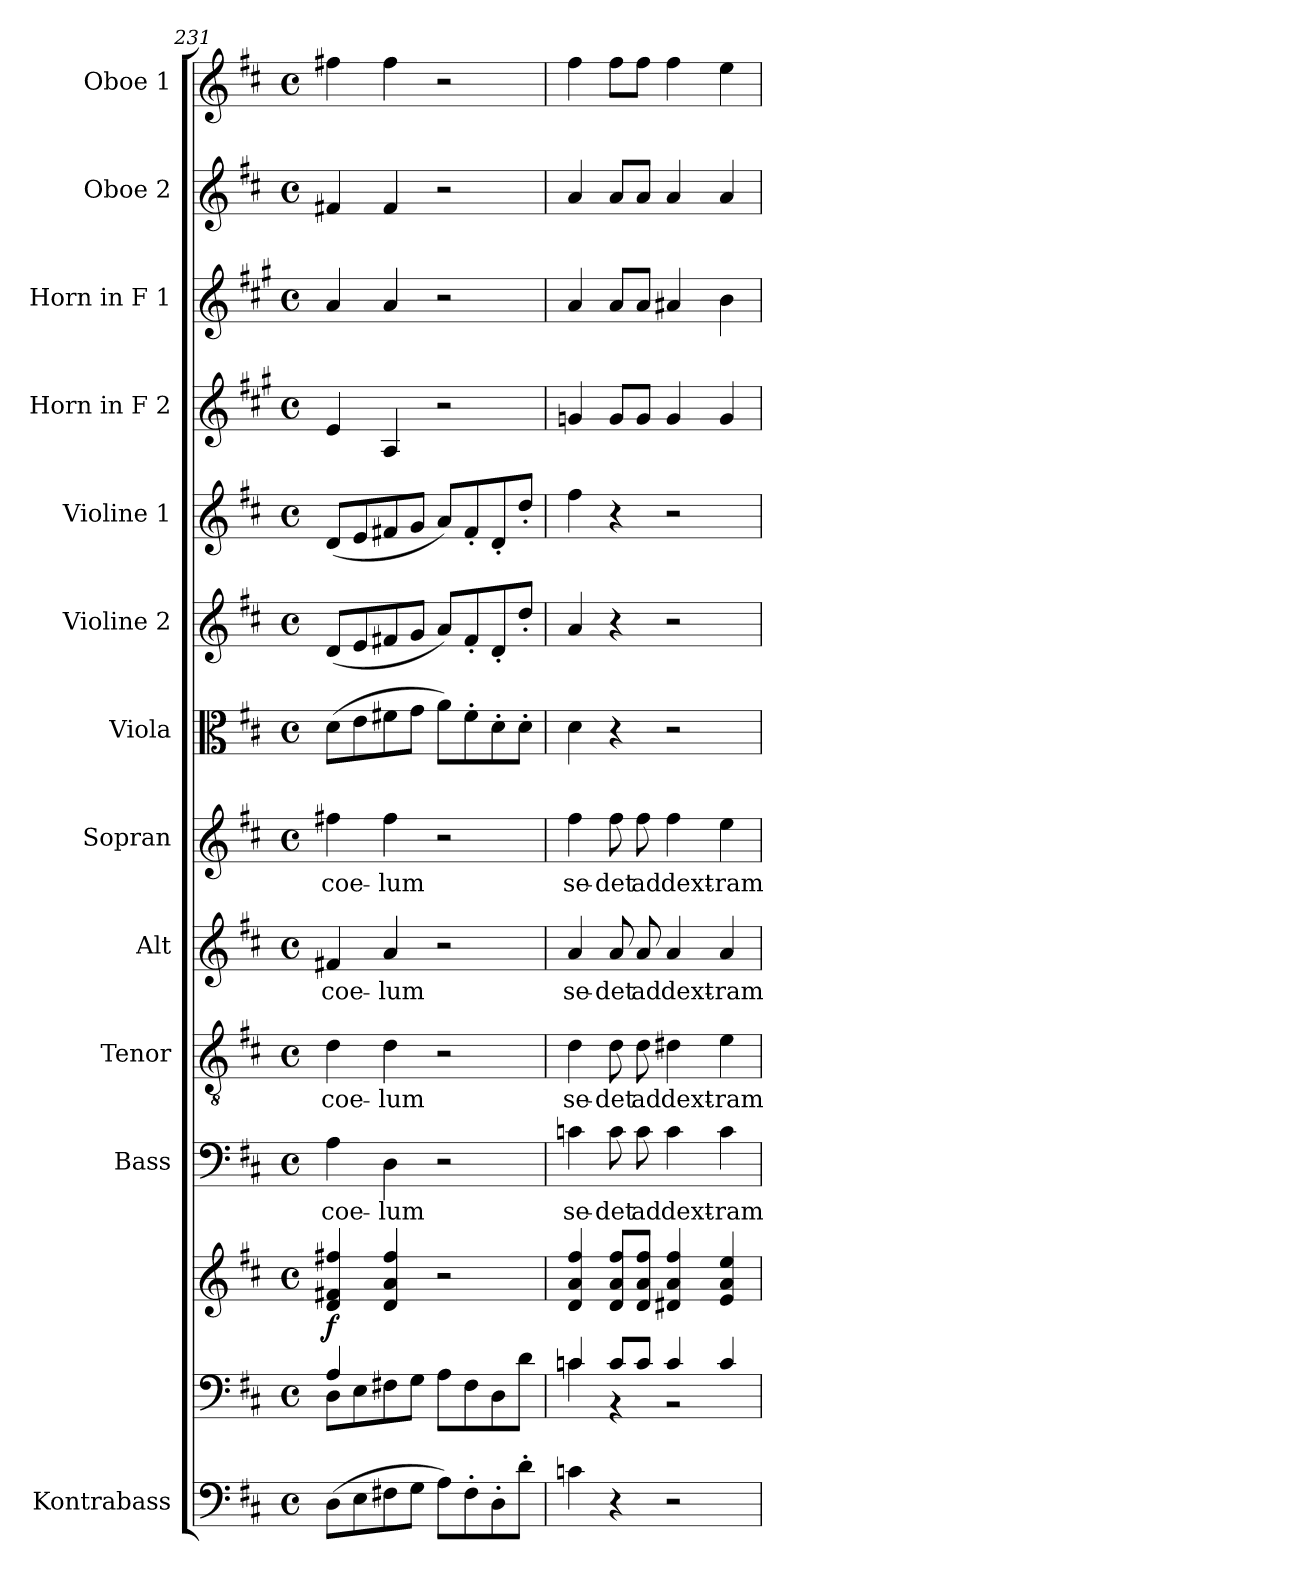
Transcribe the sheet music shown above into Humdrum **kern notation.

**kern	**kern	**kern	**dynam	**kern	**text	**kern	**text	**kern	**text	**kern	**text	**kern	**kern	**kern	**kern	**kern	**kern	**kern
*part13	*part12	*part12	*part12	*part11	*part11	*part10	*part10	*part9	*part9	*part8	*part8	*part7	*part6	*part5	*part4	*part3	*part2	*part1
*staff14	*staff13	*staff12	*staff12/13	*staff11	*staff11	*staff10	*staff10	*staff9	*staff9	*staff8	*staff8	*staff7	*staff6	*staff5	*staff4	*staff3	*staff2	*staff1
*I"Kontrabass	*	*	*	*I"Bass	*	*I"Tenor	*	*I"Alt	*	*I"Sopran	*	*I"Viola	*I"Violine 2	*I"Violine 1	*I"Horn in F 2	*I"Horn in F 1	*I"Oboe 2	*I"Oboe 1
*I'Kb.	*	*	*	*I'B.	*	*I'T.	*	*I'A.	*	*I'S.	*	*I'Vla.	*I'Vl. 2	*I'Vl. 1	*	*	*I'Ob. 2	*I'Ob. 1
*clefF4	*clefF4	*clefG2	*	*clefF4	*	*clefGv2	*	*clefG2	*	*clefG2	*	*clefC3	*clefG2	*clefG2	*clefG2	*clefG2	*clefG2	*clefG2
*ITrd7c12	*	*	*	*	*	*	*	*	*	*	*	*	*	*	*ITrd4c7	*ITrd4c7	*	*
*k[f#c#]	*k[f#c#]	*k[f#c#]	*	*k[f#c#]	*	*k[f#c#]	*	*k[f#c#]	*	*k[f#c#]	*	*k[f#c#]	*k[f#c#]	*k[f#c#]	*k[f#c#]	*k[f#c#]	*k[f#c#]	*k[f#c#]
*D:	*D:	*D:	*	*D:	*	*D:	*	*D:	*	*D:	*	*D:	*D:	*D:	*D:	*D:	*D:	*D:
*M4/4	*M4/4	*M4/4	*	*M4/4	*	*M4/4	*	*M4/4	*	*M4/4	*	*M4/4	*M4/4	*M4/4	*M4/4	*M4/4	*M4/4	*M4/4
*met(c)	*met(c)	*met(c)	*	*met(c)	*	*met(c)	*	*met(c)	*	*met(c)	*	*met(c)	*met(c)	*met(c)	*met(c)	*met(c)	*met(c)	*met(c)
=231	=231	=231	=231	=231	=231	=231	=231	=231	=231	=231	=231	=231	=231	=231	=231	=231	=231	=231
*	*^	*	*	*	*	*	*	*	*	*	*	*	*	*	*	*	*	*
!	!	!	!	!LO:DY:b	!	!LO:LY:b	!	!LO:LY:b	!	!LO:LY:b	!	!LO:LY:b	!	!	!	!	!	!	!
(>8DD\L	4A!/	8D\L	4d!/ 4f#X!/ 4ff#X!/	f	4A\	coe-	4d\	coe-	4f#X/	coe-	4ff#X\	coe-	(>8d\L	(<8d/L	(<8d/L	4A/	4d/	4f#X/	4ff#X\
8EE\	.	8E\	.	.	.	.	.	.	.	.	.	.	8e\	8e/	8e/	.	.	.	.
!	!	!	!	!	!	!LO:LY:b	!	!LO:LY:b	!	!LO:LY:b	!	!LO:LY:b	!	!	!	!	!	!	!
8FF#X\	4ryy	8F#X\	4d!/ 4a!/ 4ff#!/	.	4D\	-lum	4d\	-lum	4a/	-lum	4ff#\	-lum	8f#X\	8f#X/	8f#X/	4D/	4d/	4f#/	4ff#\
8GG\J	.	8G\J	.	.	.	.	.	.	.	.	.	.	8g\J	8g/J	8g/J	.	.	.	.
8AA\L)	2ryy	8A\L	2r	.	2r	.	2r	.	2r	.	2r	.	8a\L)	8a/L)	8a/L)	2r	2r	2r	2r
8FF#'>\	.	8F#\	.	.	.	.	.	.	.	.	.	.	8f#'>\	8f#'</	8f#'</	.	.	.	.
8DD'>\	.	8D\	.	.	.	.	.	.	.	.	.	.	8d'>\	8d'</	8d'</	.	.	.	.
8D'>\J	.	8d\J	.	.	.	.	.	.	.	.	.	.	8d'>\J	8dd'</J	8dd'</J	.	.	.	.
!!LO:PB:g=z
=232	=232	=232	=232	=232	=232	=232	=232	=232	=232	=232	=232	=232	=232	=232	=232	=232	=232	=232	=232
!	!	!	!	!	!	!LO:LY:b	!	!LO:LY:b	!	!LO:LY:b	!	!LO:LY:b	!	!	!	!	!	!	!
4Cn\	4c!/	4cn\	4d!/ 4a!/ 4ff#!/	.	4cn\	se-	4d\	se-	4a/	se-	4ff#\	se-	4d\	4a/	4ff#\	4cn/	4d/	4a/	4ff#\
!	!	!	!	!	!	!LO:LY:b	!	!LO:LY:b	!	!LO:LY:b	!	!LO:LY:b	!	!	!	!	!	!	!
4r	8c!/L	4r	8d!/ 8a!/ 8ff#!/L	.	8c\	-det	8d\	-det	8a/	-det	8ff#\	-det	4r	4r	4r	8c/L	8d/L	8a/L	8ff#\L
!	!	!	!	!	!	!LO:LY:b	!	!LO:LY:b	!	!LO:LY:b	!	!LO:LY:b	!	!	!	!	!	!	!
.	8c!/J	.	8d!/ 8a!/ 8ff#!/J	.	8c\	ad	8d\	ad	8a/	ad	8ff#\	ad	.	.	.	8c/J	8d/J	8a/J	8ff#\J
!	!	!	!	!	!	!LO:LY:b	!	!LO:LY:b	!	!LO:LY:b	!	!LO:LY:b	!	!	!	!	!	!	!
2r	4c!/	2r	4d#X!/ 4a!/ 4ff#!/	.	4c\	dext-	4d#X\	dext-	4a/	dext-	4ff#\	dext-	2r	2r	2r	4c/	4d#X/	4a/	4ff#\
!	!	!	!	!	!	!LO:LY:b	!	!LO:LY:b	!	!LO:LY:b	!	!LO:LY:b	!	!	!	!	!	!	!
.	4c!/	.	4e!/ 4a!/ 4ee!/	.	4c\	-ram	4e\	-ram	4a/	-ram	4ee\	-ram	.	.	.	4c/	4e\	4a/	4ee\
*	*v	*v	*	*	*	*	*	*	*	*	*	*	*	*	*	*	*	*	*
=	=	=	=	=	=	=	=	=	=	=	=	=	=	=	=	=	=	=
*-	*-	*-	*-	*-	*-	*-	*-	*-	*-	*-	*-	*-	*-	*-	*-	*-	*-	*-
